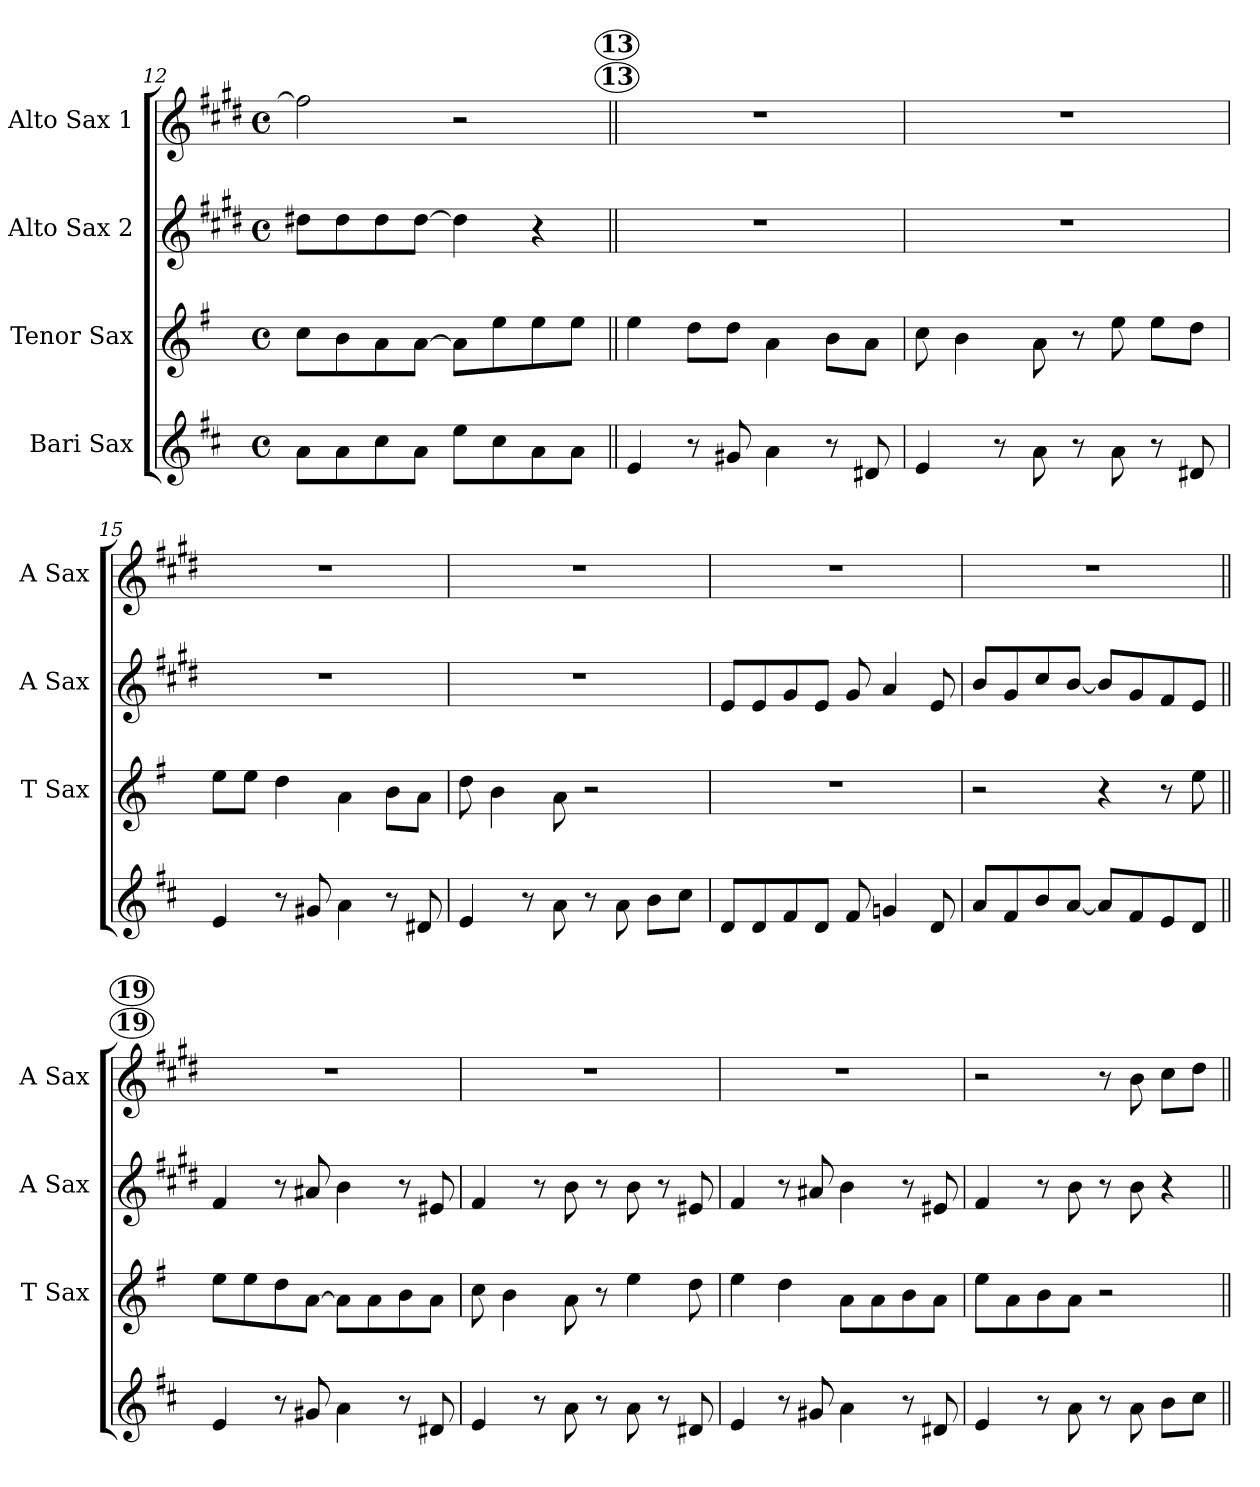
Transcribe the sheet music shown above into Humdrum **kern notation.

**kern	**kern	**kern	**kern
*part4	*part3	*part2	*part1
*staff4	*staff3	*staff2	*staff1
*I"Bari Sax	*I"Tenor Sax	*I"Alto Sax 2	*I"Alto Sax 1
*	*I'T Sax	*I'A Sax	*I'A Sax
*clefG2	*clefG2	*clefG2	*clefG2
*ITrd8c14	*ITrd8c14	*ITrd5c9	*ITrd5c9
*k[f#c#]	*k[f#]	*k[f#]	*k[f#]
*D:	*G:	*G:	*G:
*M4/4	*M4/4	*M4/4	*M4/4
*met(c)	*met(c)	*met(c)	*met(c)
=12	=12	=12	=12
8A\L	8c\L	8f#X\L	2a\]
8A\	8B\	8f#\	.
8c#i\	8A\	8f#\	.
8A\J	[8A\J	[8f#\J	.
8e\L	8A\L]	4f#\]	2r
8c#\	8e\	.	.
8A\	8e\	4r	.
8A\J	8e\J	.	.
!!LO:REH:place=s1:a:B:enc=circle:fs=12:t=13
!!LO:REH:place=s1:a:B:enc=circle:fs=12:t=13
=13||	=13||	=13||	=13||
4E/	4e\	1r	1r
8r	8d\L	.	.
8G#X/	8d\J	.	.
4A\	4A\	.	.
8r	8B\L	.	.
8D#X/	8A\J	.	.
=14	=14	=14	=14
4E/	8c\	1r	1r
.	4B\	.	.
8r	.	.	.
8A\	8A\	.	.
8r	8r	.	.
8A\	8e\	.	.
8r	8e\L	.	.
8D#X/	8d\J	.	.
=15	=15	=15	=15
4E/	8e\L	1r	1r
.	8e\J	.	.
8r	4d\	.	.
8G#X/	.	.	.
4A\	4A\	.	.
8r	8B\L	.	.
8D#X/	8A\J	.	.
=16	=16	=16	=16
4E/	8d\	1r	1r
.	4B\	.	.
8r	.	.	.
8A\	8A\	.	.
8r	2r	.	.
8A\	.	.	.
8B\L	.	.	.
8c#\J	.	.	.
!!LO:LB:g=z
=17	=17	=17	=17
8D/L	1r	8G/L	1r
8D/	.	8G/	.
8F#/	.	8B/	.
8D/J	.	8G/J	.
8F#/	.	8B/	.
4Gn/	.	4c/	.
8D/	.	8G/	.
=18	=18	=18	=18
8A/L	2r	8d/L	1r
8F#/	.	8B/	.
8B/	.	8e/	.
[8A/J	.	[8d/J	.
8A/L]	4r	8d/L]	.
8F#/	.	8B/	.
8E/	8r	8A/	.
8D/J	8e\	8G/J	.
!!LO:REH:place=s1:a:B:enc=circle:fs=12:t=19
!!LO:REH:place=s1:a:B:enc=circle:fs=12:t=19
=19||	=19||	=19||	=19||
4E/	8e\L	4A/	1r
.	8e\	.	.
8r	8d\	8r	.
8G#X/	[8A\J	8c#X/	.
4A\	8A\L]	4d\	.
.	8A\	.	.
8r	8B\	8r	.
8D#X/	8A\J	8G#X/	.
=20	=20	=20	=20
4E/	8c\	4A/	1r
.	4B\	.	.
8r	.	8r	.
8A\	8A\	8d\	.
8r	8r	8r	.
8A\	4e\	8d\	.
8r	.	8r	.
8D#X/	8d\	8G#X/	.
=21	=21	=21	=21
4E/	4e\	4A/	1r
8r	4d\	8r	.
8G#X/	.	8c#X/	.
4A\	8A\L	4d\	.
.	8A\	.	.
8r	8B\	8r	.
8D#X/	8A\J	8G#X/	.
=22	=22	=22	=22
4E/	8e\L	4A/	2r
.	8A\	.	.
8r	8B\	8r	.
8A\	8A\J	8d\	.
8r	2r	8r	8r
8A\	.	8d\	8d\
8B\L	.	4r	8e\L
8c#\J	.	.	8f#\J
=||	=||	=||	=||
*-	*-	*-	*-
